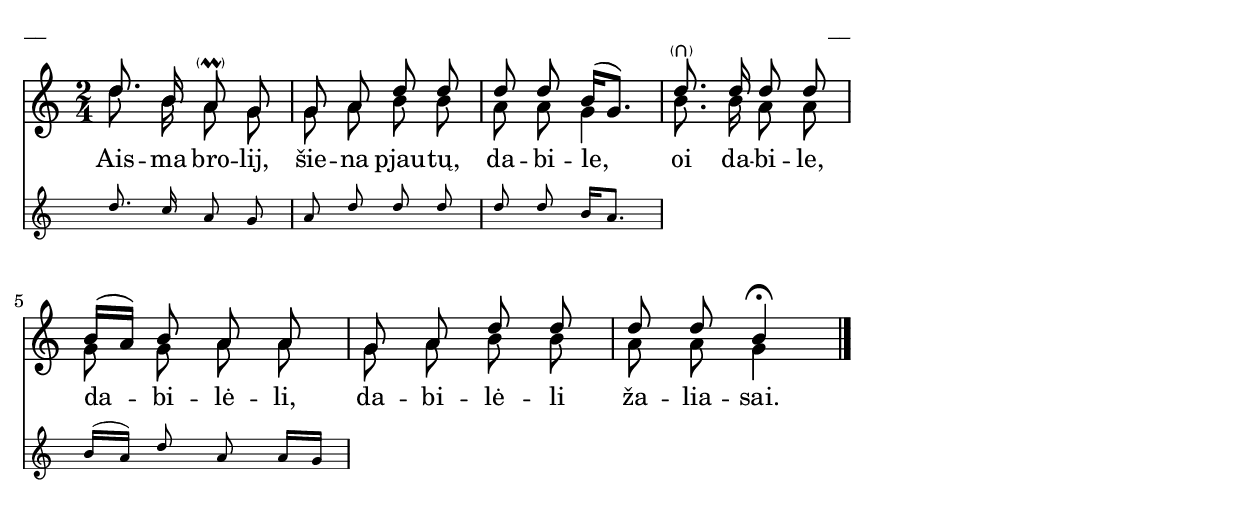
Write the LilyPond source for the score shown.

\version "2.13.16"
%\header {
%    title = "Aisma, brolij, šiena pjautų"
%}
% "Skamba, skamba kankliai, 1993"
\paper {
line-width = 14\cm
left-margin = 0.4\cm
between-system-padding = 0.1\cm
between-system-space = 0.1\cm
}
\layout {
indent = #0
ragged-last = ##f
}


voiceA = \relative c' {
\clef "treble"
\key c \major
\time 2/4
<< { d'8. b16 a8-\parenthesize\prall g | g8 a d d | d8 d b16[( g8.]) } 
\new Staff \with {
\remove "Time_signature_engraver"
alignAboveContext = #"main"
fontSize = #-3
\override StaffSymbol #'staff-space = #(magstep -3)
\override StaffSymbol #'thickness = #(magstep -3)
}
{ \autoBeamOff \voiceOne d'8.  c16  a8 g | a8 d  d d | d8 d b16[ a8.] }
>>
d8.-\parenthesize\rheel d16 d8 d 
<< { b16[( a]) b8 a a }
\new Staff \with {
\remove "Time_signature_engraver"
alignAboveContext = #"main"
fontSize = #-3
\override StaffSymbol #'staff-space = #(magstep -3)
\override StaffSymbol #'thickness = #(magstep -3)
}
{ \autoBeamOff \voiceOne b16[( a]) d8 a a16[ g] }
>>
g8 a d d | d8 d b4\fermata
\bar "|."
} 

lyricA = \lyricmode {
Ais -- ma bro -- lij, šie -- na pjau -- tų, da -- bi -- le,
oi da -- bi -- le, da -- bi -- lė -- li, da -- bi -- lė -- li ža -- lia -- sai. 
}

voiceB = \relative c' {
\clef "treble"
\key c \major
\time 2/4 
d'8. b16 a8 g | g8 a b b | a8 a g4 | b8. b16 a8 a | g8 g a a | g8 a b b | a8 a g4
\bar "|."
} 

fullScore = <<
\new Staff {
<<
\new Voice = "voiceA" { \voiceOne \autoBeamOff \voiceA }
\lyricsto "voiceA" \new Lyrics \lyricA
\new Voice = "voiceB" { \voiceTwo \autoBeamOff \voiceB }
>>
}
>>

\score {
\fullScore
\header { piece = "__" opus = "__" }
}
\markup { \with-color #(x11-color 'white) \sans \smaller "__" }
\score {
\unfoldRepeats
\fullScore
\midi {
\context { \Staff \remove "Staff_performer" }
\context { \Voice \consists "Staff_performer" }
}
}


